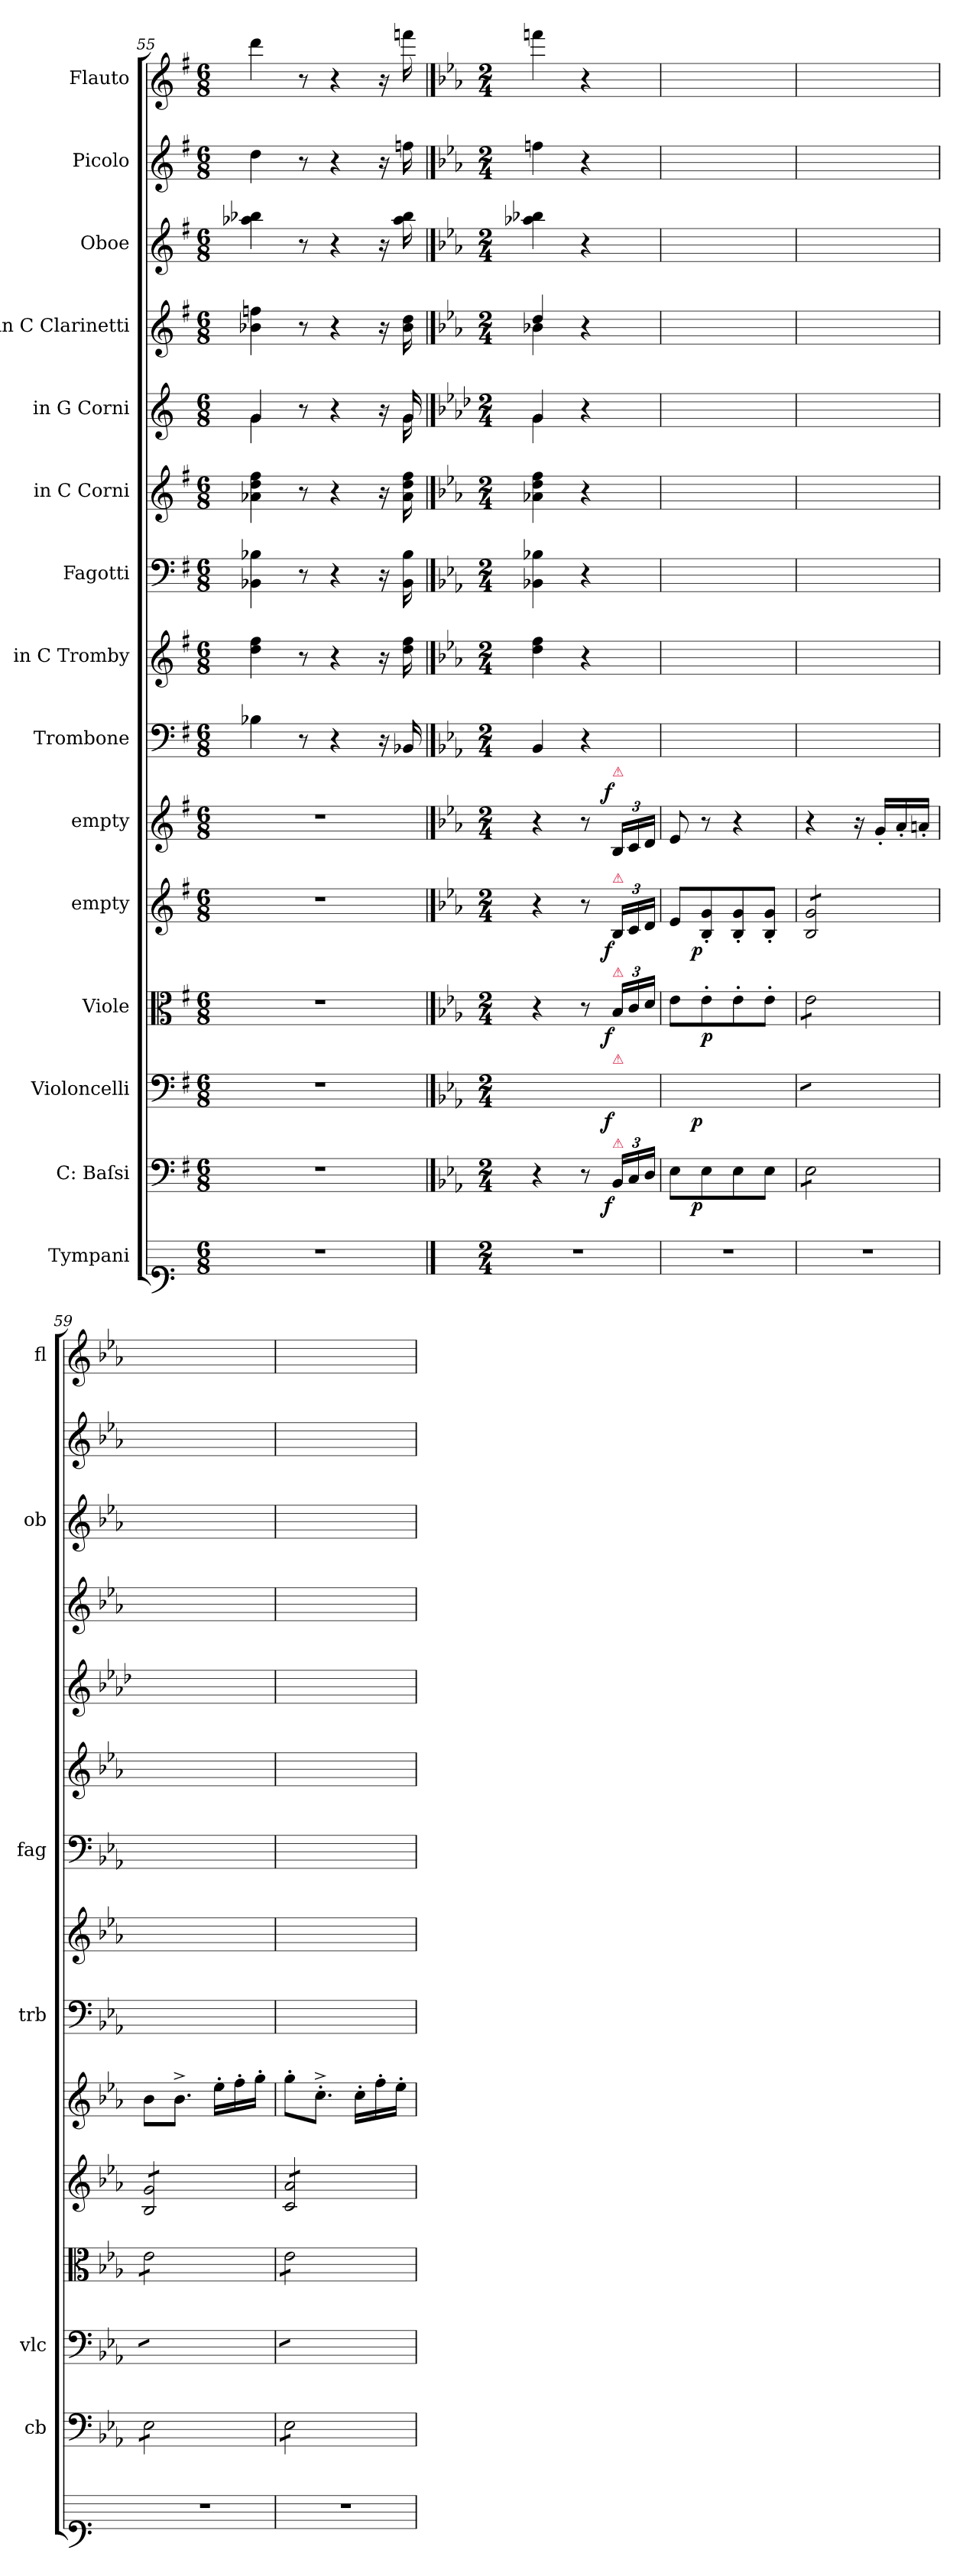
**kern	**kern	**dynam	**kern	**dynam	**kern	**dynam	**kern	**dynam	**kern	**dynam	**kern	**kern	**kern	**kern	**kern	**kern	**kern	**kern	**kern
*part15	*part14	*part14	*part13	*part13	*part12	*part12	*part11	*part11	*part10	*part10	*part9	*part8	*part7	*part6	*part5	*part4	*part3	*part2	*part1
*staff15	*staff14	*staff14	*staff13	*staff13	*staff12	*staff12	*staff11	*staff11	*staff10	*staff10	*staff9	*staff8	*staff7	*staff6	*staff5	*staff4	*staff3	*staff2	*staff1
*I"Tympani	*I"C: Baſsi	*	*I"Violoncelli	*	*I"Viole	*	*I"empty	*	*I"empty	*	*I"Trombone	*I"in C Tromby	*I"Fagotti	*I"in C Corni	*I"in G Corni	*I"in C Clarinetti	*I"Oboe	*I"Picolo	*I"Flauto
*	*I'cb	*	*I'vlc	*	*	*	*	*	*	*	*I'trb	*	*I'fag	*	*	*	*I'ob	*	*I'fl
*clefF1	*clefF4	*	*clefF4	*	*clefC3	*	*clefG2	*	*clefG2	*	*clefF4	*clefG2	*clefF4	*clefG2	*clefG2	*clefG2	*clefG2	*clefG2	*clefG2
*	*	*	*	*	*	*	*	*	*	*	*	*	*	*	*ITrd3c5	*	*	*	*
*k[]	*k[f#]	*	*k[f#]	*	*k[f#]	*	*k[f#]	*	*k[f#]	*	*k[f#]	*k[f#]	*k[f#]	*k[f#]	*k[f#]	*k[f#]	*k[f#]	*k[f#]	*k[f#]
*	*G:	*	*G:	*	*G:	*	*G:	*	*G:	*	*G:	*G:	*G:	*G:	*G:	*G:	*G:	*G:	*G:
*M6/8	*M6/8	*	*M6/8	*	*M6/8	*	*M6/8	*	*M6/8	*	*M6/8	*M6/8	*M6/8	*M6/8	*M6/8	*M6/8	*M6/8	*M6/8	*M6/8
=55	=55	=55	=55	=55	=55	=55	=55	=55	=55	=55	=55	=55	=55	=55	=55	=55	=55	=55	=55
*	*	*	*	*	*	*	*	*	*	*	*	*	*	*	*^	*	*	*	*
2.r	2.r	.	2.r	.	2.r	.	2.r	.	2.r	.	4B-X\	4dd\ 4ff#\	4BB-X\ 4B-X\	4a-X\ 4dd\ 4ff#\	4d/	4d\	4b-X\ 4ffn\	4aa-X\ 4bb-X\	4dd\	4ddd\
.	.	.	.	.	.	.	.	.	.	.	8r	8r	8r	8r	8r	8ryy	8r	8r	8r	8r
.	.	.	.	.	.	.	.	.	.	.	4r	4r	4r	4r	4r	4ryy	4r	4r	4r	4r
.	.	.	.	.	.	.	.	.	.	.	16r	16r	16r	16r	16r	16ryy	16r	16r	16r	16r
.	.	.	.	.	.	.	.	.	.	.	16BB-X/	16dd\ 16ff#\	16BB-\ 16B-\	16a-\ 16dd\ 16ff#\	16d/	16d\	16b-\ 16dd\	16aa-\ 16bb-\	16ffn\	16fffn\
==56	==56	==56	==56	==56	==56	==56	==56	==56	==56	==56	==56	==56	==56	==56	==56	==56	==56	==56	==56	==56
*k[]	*k[b-e-a-]	*	*k[b-e-a-]	*	*k[b-e-a-]	*	*k[b-e-a-]	*	*k[b-e-a-]	*	*k[b-e-a-]	*k[b-e-a-]	*k[b-e-a-]	*k[b-e-a-]	*k[b-e-a-]	*	*k[b-e-a-]	*k[b-e-a-]	*k[b-e-a-]	*k[b-e-a-]
*M2/4	*M2/4	*	*M2/4	*	*M2/4	*	*M2/4	*	*M2/4	*	*M2/4	*M2/4	*M2/4	*M2/4	*M2/4	*	*M2/4	*M2/4	*M2/4	*M2/4
*	*	*	*	*	*	*	*	*	*	*	*	*	*	*	*	*	*^	*	*	*
2r	4r	.	4ryy	.	4r	.	4r	.	4r	.	4BB-/	4dd\ 4ff\	4BB-X\ 4B-X\	4a-X\ 4dd\ 4ff\	4d/	4d\	4dd/	4b-X\	4aa-X\ 4bb-X\	4ffn\	4fffn\
.	8r	.	8ryy	.	8r	.	8r	.	8r	.	4r	4r	4r	4r	4r	4ryy	4r	4ryy	4r	4r	4r
!	!	!	!	!	!	!	!	!	!LO:TX:a:color=crimson:t=⚠	!	!	!	!	!	!	!	!	!	!	!	!
!	!	!	!	!	!	!	!LO:TX:a:color=crimson:t=⚠	!	!	!	!	!	!	!	!	!	!	!	!	!	!
!	!	!	!	!	!LO:TX:a:color=crimson:t=⚠	!	!	!	!	!	!	!	!	!	!	!	!	!	!	!	!
!	!	!	!LO:TX:a:color=crimson:t=⚠	!	!	!	!	!	!	!	!	!	!	!	!	!	!	!	!	!	!
!	!LO:TX:a:color=crimson:t=⚠	!	!	!	!	!	!	!	!	!	!	!	!	!	!	!	!	!	!	!	!
!	!	!LO:DY:rj	!	!LO:DY:rj	!	!LO:DY:rj	!	!LO:DY:rj	!	!LO:DY:a:rj	!	!	!	!	!	!	!	!	!	!	!
.	24BB-/LL	f	24BB-/LLyy	f	24B-/LL	f	24B-/LL	f	24B-/LL	f	.	.	.	.	.	.	.	.	.	.	.
.	24C/	.	24C/yy	.	24c/	.	24c/	.	24c/	.	.	.	.	.	.	.	.	.	.	.	.
.	24D/JJ	.	24D/JJyy	.	24d/JJ	.	24d/JJ	.	24d/JJ	.	.	.	.	.	.	.	.	.	.	.	.
*	*	*	*	*	*	*	*	*	*	*	*	*	*	*	*v	*v	*	*	*	*	*
*	*	*	*	*	*	*	*	*	*	*	*	*	*	*	*	*v	*v	*	*	*
=57	=57	=57	=57	=57	=57	=57	=57	=57	=57	=57	=57	=57	=57	=57	=57	=57	=57	=57	=57
2r	8E-\L	.	8E-\Lyy	.	8e-\L	.	8e-/L	.	8e-/	.	2ryy	2ryy	2ryy	2ryy	2ryy	2ryy	2ryy	2ryy	2ryy
!	!	!LO:DY:rj	!	!LO:DY:rj	!	!	!	!LO:DY:rj	!	!	!	!	!	!	!	!	!	!	!
.	8E-\	p	8E-\yy	p	8e-'\	p	8B-'/ 8g'/	p	8r	.	.	.	.	.	.	.	.	.	.
.	8E-\	.	8E-\yy	.	8e-'\	.	8B-'/ 8g'/	.	4r	.	.	.	.	.	.	.	.	.	.
.	8E-\J	.	8E-\Jyy	.	8e-'\J	.	8B-'/ 8g'/J	.	.	.	.	.	.	.	.	.	.	.	.
=58	=58	=58	=58	=58	=58	=58	=58	=58	=58	=58	=58	=58	=58	=58	=58	=58	=58	=58	=58
*	*tremolo	*	*	*	*	*	*	*	*	*	*	*	*	*	*	*	*	*	*
*	*	*	*tremolo	*	*	*	*	*	*	*	*	*	*	*	*	*	*	*	*
*	*	*	*	*	*tremolo	*	*	*	*	*	*	*	*	*	*	*	*	*	*
*	*	*	*	*	*	*	*tremolo	*	*	*	*	*	*	*	*	*	*	*	*
2r	8E-\L	.	8E-\yyL	.	8e-\L	.	8B-/ 8g/L	.	4r	.	2ryy	2ryy	2ryy	2ryy	2ryy	2ryy	2ryy	2ryy	2ryy
.	8E-\	.	8E-\yy	.	8e-\	.	8B-/ 8g/	.	.	.	.	.	.	.	.	.	.	.	.
.	8E-\	.	8E-\yy	.	8e-\	.	8B-/ 8g/	.	16r	.	.	.	.	.	.	.	.	.	.
.	.	.	.	.	.	.	.	.	16g'/LL	.	.	.	.	.	.	.	.	.	.
.	8E-\J	.	8E-\yyJ	.	8e-\J	.	8B-/ 8g/J	.	16a-'/	.	.	.	.	.	.	.	.	.	.
.	.	.	.	.	.	.	.	.	16an'/JJ	.	.	.	.	.	.	.	.	.	.
=59	=59	=59	=59	=59	=59	=59	=59	=59	=59	=59	=59	=59	=59	=59	=59	=59	=59	=59	=59
2r	8E-\L	.	8E-\yyL	.	8e-\L	.	8B-/ 8g/L	.	8b-\L	.	2ryy	2ryy	2ryy	2ryy	2ryy	2ryy	2ryy	2ryy	2ryy
.	8E-\	.	8E-\yy	.	8e-\	.	8B-/ 8g/	.	8.b-^\J	.	.	.	.	.	.	.	.	.	.
.	8E-\	.	8E-\yy	.	8e-\	.	8B-/ 8g/	.	.	.	.	.	.	.	.	.	.	.	.
.	.	.	.	.	.	.	.	.	16ee-'\LL	.	.	.	.	.	.	.	.	.	.
.	8E-\J	.	8E-\yyJ	.	8e-\J	.	8B-/ 8g/J	.	16ff'\	.	.	.	.	.	.	.	.	.	.
.	.	.	.	.	.	.	.	.	16gg'\JJ	.	.	.	.	.	.	.	.	.	.
=60	=60	=60	=60	=60	=60	=60	=60	=60	=60	=60	=60	=60	=60	=60	=60	=60	=60	=60	=60
2r	8E-\L	.	8E-\yyL	.	8e-\L	.	8c/ 8a-/L	.	8gg'\L	.	2ryy	2ryy	2ryy	2ryy	2ryy	2ryy	2ryy	2ryy	2ryy
.	8E-\	.	8E-\yy	.	8e-\	.	8c/ 8a-/	.	8.cc'^<\J	.	.	.	.	.	.	.	.	.	.
.	8E-\	.	8E-\yy	.	8e-\	.	8c/ 8a-/	.	.	.	.	.	.	.	.	.	.	.	.
.	.	.	.	.	.	.	.	.	16cc'\LL	.	.	.	.	.	.	.	.	.	.
.	8E-\J	.	8E-\yyJ	.	8e-\J	.	8c/ 8a-/J	.	16ff'\	.	.	.	.	.	.	.	.	.	.
*	*	*	*	*	*	*	*Xtremolo	*	*	*	*	*	*	*	*	*	*	*	*
*	*	*	*	*	*Xtremolo	*	*	*	*	*	*	*	*	*	*	*	*	*	*
*	*	*	*Xtremolo	*	*	*	*	*	*	*	*	*	*	*	*	*	*	*	*
*	*Xtremolo	*	*	*	*	*	*	*	*	*	*	*	*	*	*	*	*	*	*
.	.	.	.	.	.	.	.	.	16ee-'\JJ	.	.	.	.	.	.	.	.	.	.
=	=	=	=	=	=	=	=	=	=	=	=	=	=	=	=	=	=	=	=
*-	*-	*-	*-	*-	*-	*-	*-	*-	*-	*-	*-	*-	*-	*-	*-	*-	*-	*-	*-
